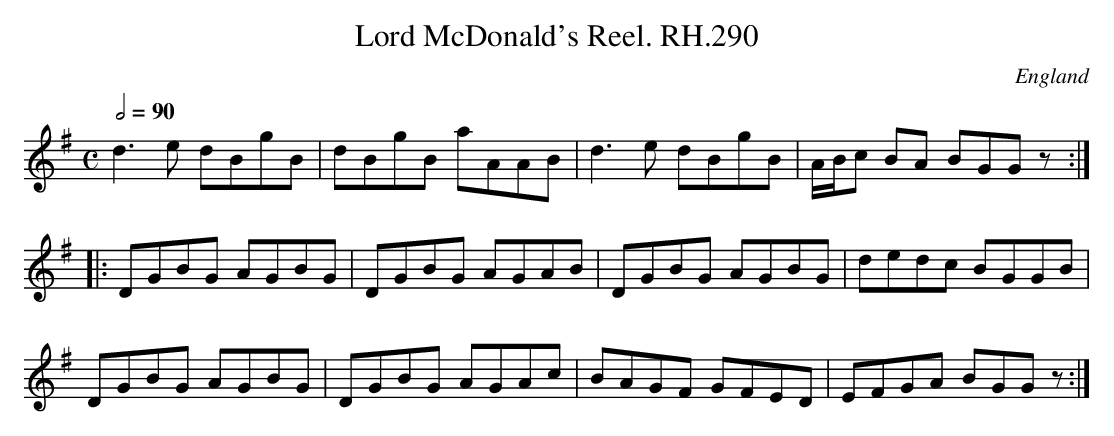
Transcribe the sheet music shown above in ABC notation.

X:1
T:Lord McDonald's Reel. RH.290
L:1/8
M:C
O:England
Q:2/4=90
K:G
d3e dBgB|dBgB aAAB|d3e dBgB|A/B/c BA BGGz:|!
|:DGBG AGBG|DGBG AGAB|DGBG AGBG|dedc BGGB|!
DGBG AGBG|DGBG AGAc|BAGF GFED|EFGA BGGz:|
